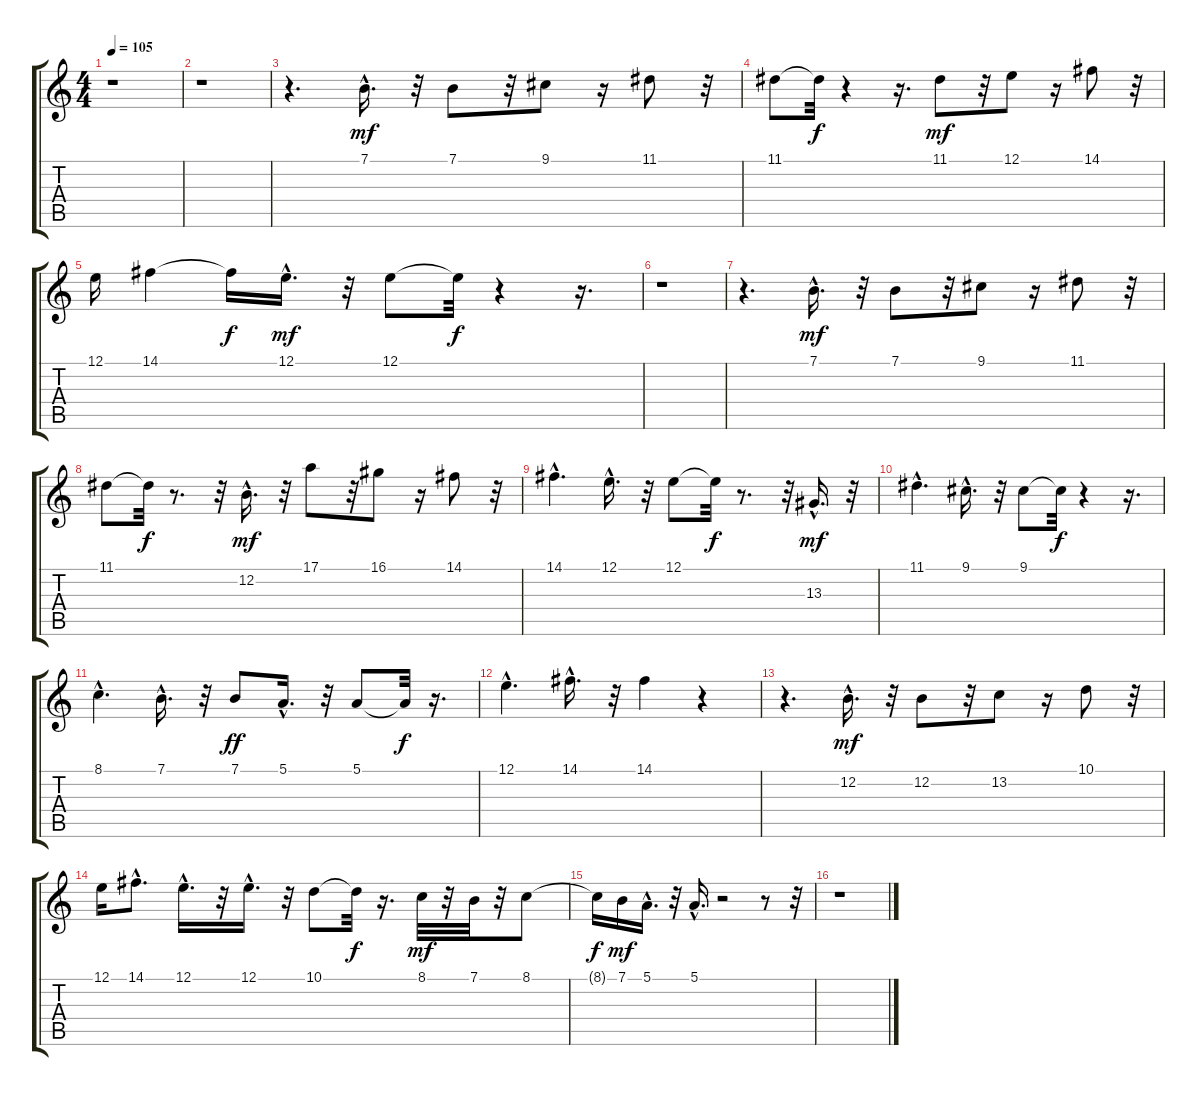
\track "" {instrument lead3calliope}
\staff {score tabs}
\tuning (E4 B3 G3 D3 A2 E2) {hide}
\ts (4 4)
\tempo 105
\clef g2
\ks c
r.1{dy f} |
r.1 |
r.4{d} 7.1{hac}.16{d dy mf} r.32 7.1.8 r.32 9.1.8 r.16 11.1.8 r.32 |
11.1.8 11.1{t}.32{dy f} r.4 r.16{d} 11.1.8{dy mf} r.32 12.1.8 r.16 14.1.8 r.32 |
12.1.16 14.1.4 14.1{t}.16{dy f} 12.1{hac}.16{d dy mf} r.32 12.1.8 12.1{t}.32{dy f} r.4 r.16{d} |
r.1 |
r.4{d} 7.1{hac}.16{d dy mf} r.32 7.1.8 r.32 9.1.8 r.16 11.1.8 r.32 |
11.1.8 11.1{t}.32{dy f} r.8{d} r.32 12.2{hac}.16{d dy mf} r.32 17.1.8 r.32 16.1.8 r.16 14.1.8 r.32 |
14.1{hac}.4{d} 12.1{hac}.16{d} r.32 12.1.8 12.1{t}.32{dy f} r.8{d} r.32 13.3{hac}.16{d dy mf} r.32 |
11.1{hac}.4{d} 9.1{hac}.16{d} r.32 9.1.8 9.1{t}.32{dy f} r.4 r.16{d} |
8.1{hac}.4{d} 7.1{hac}.16{d} r.32 7.1.8{dy ff} 5.1{hac}.16{d} r.32 5.1.8 5.1{t}.32{dy f} r.16{d} |
12.1{hac}.4{d} 14.1{hac}.16{d} r.32 14.1.4 r.4 |
r.4{d} 12.2{hac}.16{d dy mf} r.32 12.2.8 r.32 13.2.8 r.16 10.1.8 r.32 |
12.1.16 14.1{hac}.8{d} 12.1{hac}.16{d} r.32 12.1{hac}.16{d} r.32 10.1.8 10.1{t}.32{dy f} r.16{d} 8.1.32{dy mf} r.32 7.1.32 r.32 8.1.8 |
8.1{t}.16{dy f} 7.1.16{dy mf} 5.1{hac}.16{d} r.32 5.1{hac}.16{d} r.2 r.8 r.32 |
r.1
